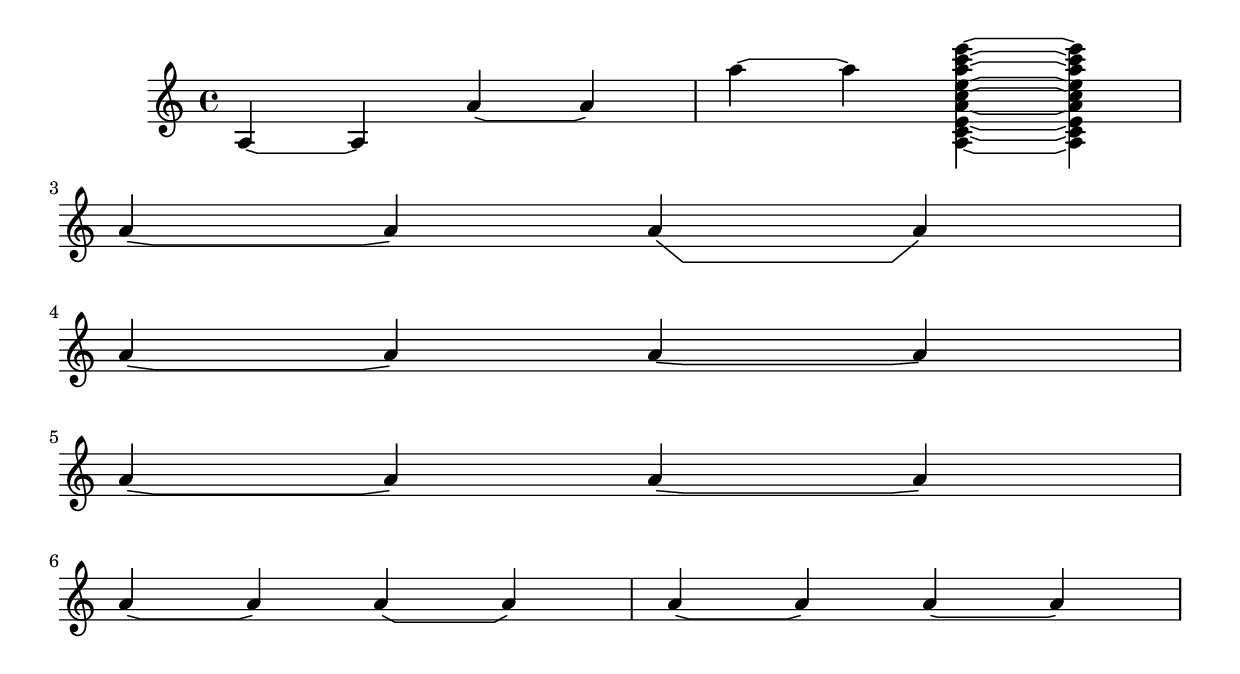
%% DO NOT EDIT this file manually; it was automatically
%% generated from the LilyPond Snippet Repository
%% (http://lsr.di.unimi.it).
%%
%% Make any changes in the LSR itself, or in
%% `Documentation/snippets/new/`, then run
%% `scripts/auxiliar/makelsr.pl`.
%%
%% This file is in the public domain.

\version "2.24.0"

\header {
  lsrtags = "contemporary-notation, scheme-language, staff-notation, tweaks-and-overrides"

  texidoc = "
The function takes the default @code{Tie.stencil} as an argument,
calculating the result relying on the extents of this default.

Further tweaking is possible by overriding
@code{Tie.details.height-limit} or with @code{\\shape}. It's also
possible to change the custom-definition on the fly.
"

  doctitle = "Flat Ties"
} % begin verbatim


%% http://lsr.di.unimi.it/LSR/Item?id=1031

#(define ((flared-tie coords) grob)

  (define (pair-to-list pair)
     (list (car pair) (cdr pair)))

  (define (normalize-coords goods x y dir)
    (map
      (lambda (coord)
        ;(coord-scale coord (cons x (* y dir)))
        (cons (* x (car coord)) (* y dir (cdr coord))))
      goods))

  (define (my-c-p-s points thick)
    (make-connected-path-stencil
      points
      thick
      1.0
      1.0
      #f
      #f))

  ;; outer let to trigger suicide
  (let ((sten (ly:tie::print grob)))
    (if (grob::is-live? grob)
        (let* ((layout (ly:grob-layout grob))
               (line-thickness (ly:output-def-lookup layout 'line-thickness))
               (thickness (ly:grob-property grob 'thickness 0.1))
               (used-thick (* line-thickness thickness))
               (dir (ly:grob-property grob 'direction))
               (xex (ly:stencil-extent sten X))
               (yex (ly:stencil-extent sten Y))
               (lenx (interval-length xex))
               (leny (interval-length yex))
               (xtrans (car xex))
               (ytrans (if (> dir 0)(car yex) (cdr yex)))
               (uplist
                 (map pair-to-list
                      (normalize-coords coords lenx (* leny 2) dir))))

   (ly:stencil-translate
       (my-c-p-s uplist used-thick)
     (cons xtrans ytrans)))
   '())))

#(define flare-tie
  (flared-tie '((0 . 0)(0.1 . 0.2) (0.9 . 0.2) (1.0 . 0.0))))

\layout {
  \context {
    \Voice
    \override Tie.stencil = #flare-tie
  }
}

\paper { ragged-right = ##f }

\relative c' {
  a4~a
  \override Tie.height-limit = 4
  a'4~a
  a'4~a
  <a,, c e a c e a c e>~ q

  \break

  a'4~a
  \once \override Tie.details.height-limit = 14
  a4~a

  \break

  a4~a
  \once \override Tie.details.height-limit = 0.5
  a4~a

  \break

  a4~a
  \shape #'((0 . 0) (0 . 0.4) (0 . 0.4) (0 . 0)) Tie
  a4~a

  \break

  a4~a
  \once \override Tie.stencil =
    #(flared-tie '((0 . 0)(0.1 . 0.4) (0.9 . 0.4) (1.0 . 0.0)))
  a4~a

  a4~a
  \once \override Tie.stencil =
    #(flared-tie '((0 . 0)(0.06 . 0.1) (0.94 . 0.1) (1.0 . 0.0)))
  a4~a
}
